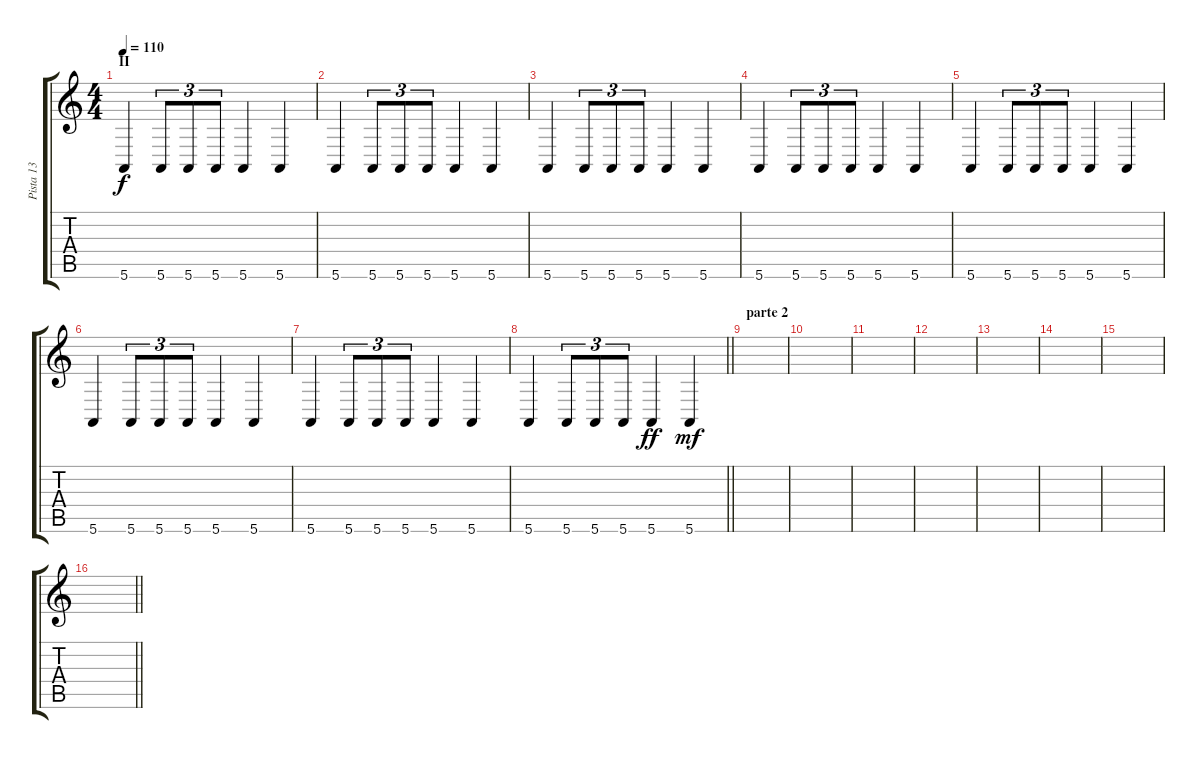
\track ("Pista 13" "Pista 13") {instrument timpani}
\staff {score tabs}
\tuning (E4 B3 G3 D3 A2 E2) {hide}
\ts (4 4)
\section ("" "II")
\tempo 110
\clef g2
\ks c
5.6.4{dy f} 5.6.8{tu (3 2)} 5.6.8{tu (3 2)} 5.6.8{tu (3 2)} 5.6.4 5.6.4 |
5.6.4 5.6.8{tu (3 2)} 5.6.8{tu (3 2)} 5.6.8{tu (3 2)} 5.6.4 5.6.4 |
5.6.4 5.6.8{tu (3 2)} 5.6.8{tu (3 2)} 5.6.8{tu (3 2)} 5.6.4 5.6.4 |
5.6.4 5.6.8{tu (3 2)} 5.6.8{tu (3 2)} 5.6.8{tu (3 2)} 5.6.4 5.6.4 |
5.6.4 5.6.8{tu (3 2)} 5.6.8{tu (3 2)} 5.6.8{tu (3 2)} 5.6.4 5.6.4 |
5.6.4 5.6.8{tu (3 2)} 5.6.8{tu (3 2)} 5.6.8{tu (3 2)} 5.6.4 5.6.4 |
5.6.4 5.6.8{tu (3 2)} 5.6.8{tu (3 2)} 5.6.8{tu (3 2)} 5.6.4 5.6.4 |
\barLineRight lightlight
5.6.4 5.6.8{tu (3 2)} 5.6.8{tu (3 2)} 5.6.8{tu (3 2)} 5.6.4{dy ff} 5.6.4{dy mf} |
\section ("" "parte 2")
|
|
|
|
|
|
|
\barLineRight lightlight
